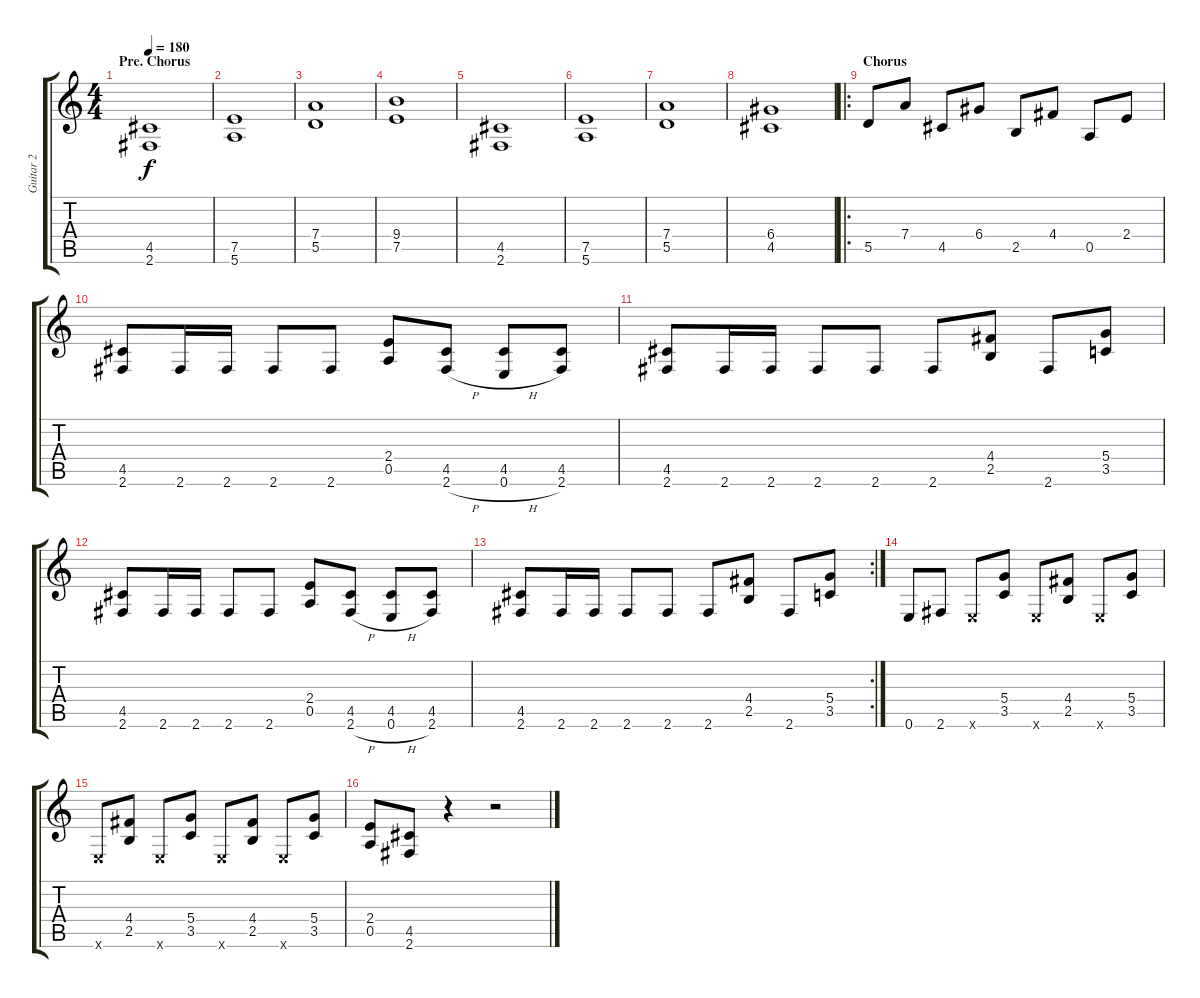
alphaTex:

\track ("Guitar 2" "Guitar 2") {instrument overdrivenguitar}
\staff {score tabs}
\tuning (E4 B3 G3 D3 A2 E2) {hide}
\ts (4 4)
\section ("" "Pre. Chorus")
\tempo 180
\clef g2
\ks c
(4.5 2.6).1{dy f} |
(7.5 5.6).1 |
(7.4 5.5).1 |
(9.4 7.5).1 |
(4.5 2.6).1 |
(7.5 5.6).1 |
(7.4 5.5).1 |
(6.4 4.5).1 |
\ro
\section ("" "Chorus")
5.5.8 7.4.8 4.5.8 6.4.8 2.5.8 4.4.8 0.5.8 2.4.8 |
(4.5 2.6).8 2.6.16 2.6.16 2.6.8 2.6.8 (2.4 0.5).8 (4.5 2.6{h}).8 (4.5 0.6{h}).8 (4.5 2.6).8 |
(4.5 2.6).8 2.6.16 2.6.16 2.6.8 2.6.8 2.6.8 (4.4 2.5).8 2.6.8 (5.4 3.5).8 |
(4.5 2.6).8 2.6.16 2.6.16 2.6.8 2.6.8 (2.4 0.5).8 (4.5 2.6{h}).8 (4.5 0.6{h}).8 (4.5 2.6).8 |
\rc 2
(4.5 2.6).8 2.6.16 2.6.16 2.6.8 2.6.8 2.6.8 (4.4 2.5).8 2.6.8 (5.4 3.5).8 |
0.6.8 2.6.8 0.6{x}.8 (5.4 3.5).8 0.6{x}.8 (4.4 2.5).8 0.6{x}.8 (5.4 3.5).8 |
0.6{x}.8 (4.4 2.5).8 0.6{x}.8 (5.4 3.5).8 0.6{x}.8 (4.4 2.5).8 0.6{x}.8 (5.4 3.5).8 |
(2.4 0.5).8 (4.5 2.6).8 r.4 r.2
